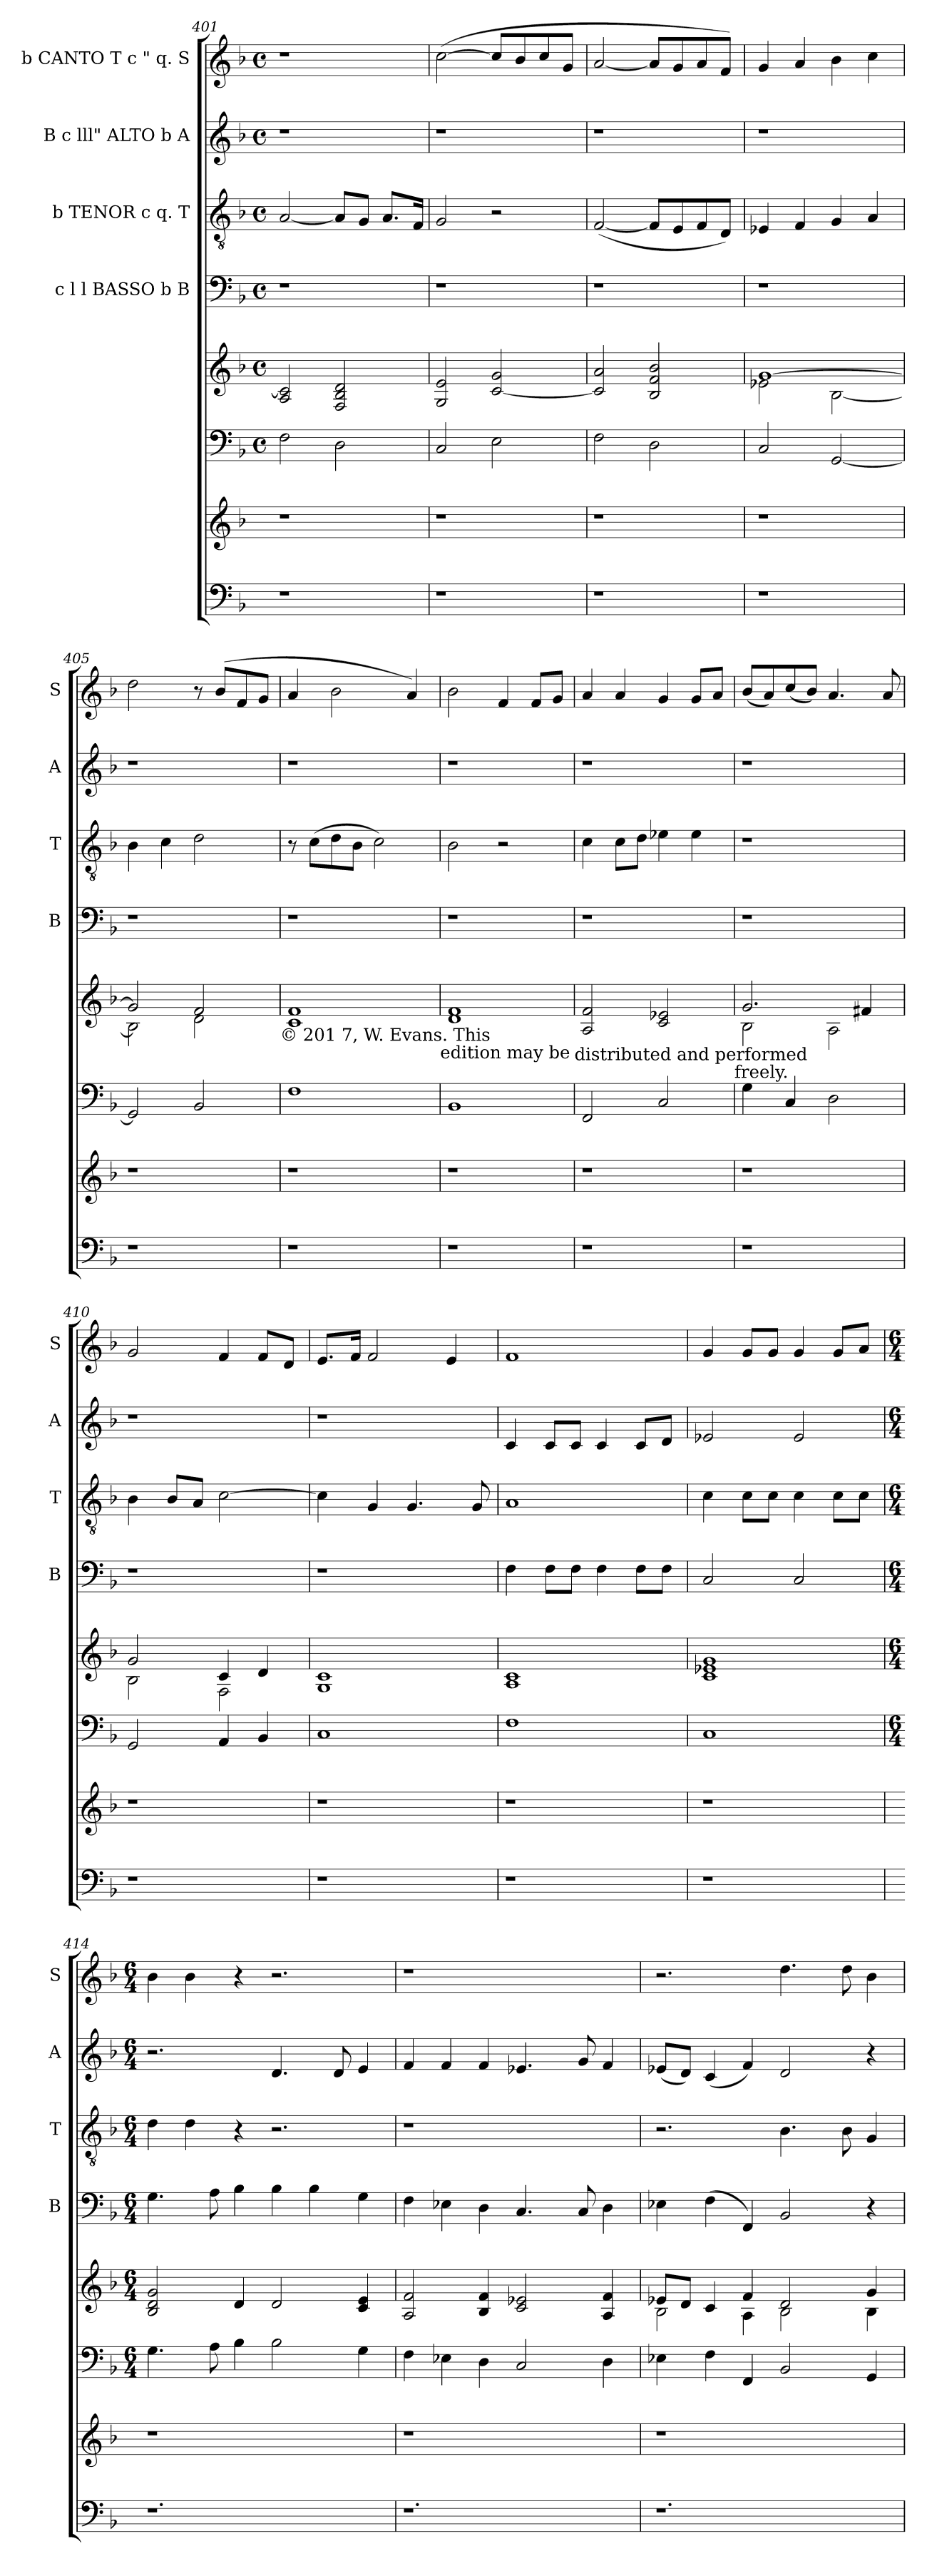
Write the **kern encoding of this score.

**kern	**kern	**kern	**kern	**kern	**kern	**kern	**kern
*part7	*part7	*part6	*part5	*part4	*part3	*part2	*part1
*staff8	*staff7	*staff6	*staff5	*staff4	*staff3	*staff2	*staff1
*	*	*	*	*I"c l l BASSO b B	*I"b TENOR c q. T	*I"B c lll" ALTO b A	*I"b CANTO T c " q. S
*	*	*	*	*I'B	*I'T	*I'A	*I'S
*clefF4	*clefG2	*clefF4	*clefG2	*clefF4	*clefGv2	*clefG2	*clefG2
*k[b-]	*k[b-]	*k[b-]	*k[b-]	*k[b-]	*k[b-]	*k[b-]	*k[b-]
*F:	*F:	*F:	*F:	*F:	*F:	*F:	*F:
*	*	*M4/4	*M4/4	*M4/4	*M4/4	*M4/4	*M4/4
*	*	*met(c)	*met(c)	*met(c)	*met(c)	*met(c)	*met(c)
=401	=401	=401	=401	=401	=401	=401	=401
1r	1r	2F\	2A/ 2c/]	1r	[<2A/	1r	1r
.	.	2D\	2F/ 2B-/ 2d/	.	8A/L]	.	.
.	.	.	.	.	8G/J	.	.
.	.	.	.	.	8.A/L	.	.
.	.	.	.	.	16F/Jk	.	.
=402	=402	=402	=402	=402	=402	=402	=402
1r	1r	2C/	2G/ 2e/	1r	2G/	1r	(>[>2cc\
.	.	2E\	[<2c/ 2g/	.	2r	.	8cc/L]
.	.	.	.	.	.	.	8b-/
.	.	.	.	.	.	.	8cc/
.	.	.	.	.	.	.	8g/J
=403	=403	=403	=403	=403	=403	=403	=403
1r	1r	2F\	2c/] 2a/	1r	([<2F/	1r	[<2a/
.	.	2D\	2B-/ 2f/ 2b-/	.	8F/L]	.	8a/L]
.	.	.	.	.	8E/	.	8g/
.	.	.	.	.	8F/	.	8a/
.	.	.	.	.	8D/J)	.	8f/J)
!!LO:LB:g=z
=404	=404	=404	=404	=404	=404	=404	=404
*	*	*	*^	*	*	*	*
1r	1r	2C/	[>1g	2e-X\	1r	4E-X/	1r	4g/
.	.	.	.	.	.	4F/	.	4a/
.	.	[<2GG/	.	[<2B-\	.	4G/	.	4b-\
.	.	.	.	.	.	4A/	.	4cc\
=405	=405	=405	=405	=405	=405	=405	=405	=405
1r	1r	2GG/]	2g/]	2B-\]	1r	4B-\	1r	2dd\
.	.	.	.	.	.	4c\	.	.
.	.	2BB-/	2f/	2d\	.	2d\	.	8r
.	.	.	.	.	.	.	.	(>8b-/L
.	.	.	.	.	.	.	.	8f/
.	.	.	.	.	.	.	.	8g/J
*	*	*	*v	*v	*	*	*	*
!	!	!	!LO:TX:b:t=© 201 7, W. Evans. This	!	!	!	!
=406	=406	=406	=406	=406	=406	=406	=406
1r	1r	1F	1c 1f	1r	8r	1r	4a/
.	.	.	.	.	(>8c\L	.	.
.	.	.	.	.	8d\	.	2b-\
.	.	.	.	.	8B-\J	.	.
.	.	.	.	.	2c\)	.	.
.	.	.	.	.	.	.	4a/)
!	!	!	!LO:TX:b:t=edition may be	!	!	!	!
=407	=407	=407	=407	=407	=407	=407	=407
1r	1r	1BB-	1d 1f	1r	2B-\	1r	2b-\
.	.	.	.	.	2r	.	4f/
.	.	.	.	.	.	.	8f/L
.	.	.	.	.	.	.	8g/J
!	!	!	!LO:TX:b:t=distributed and performed	!	!	!	!
=408	=408	=408	=408	=408	=408	=408	=408
1r	1r	2FF/	2A/ 2f/	1r	4c\	1r	4a/
.	.	.	.	.	8c\L	.	4a/
.	.	.	.	.	8d\J	.	.
.	.	2C/	2c/ 2e-X/	.	4e-X\	.	4g/
.	.	.	.	.	4e-\	.	8g/L
.	.	.	.	.	.	.	8a/J
!	!	!	!LO:TX:b:t=freely.	!	!	!	!
!!LO:PB:g=z
=409	=409	=409	=409	=409	=409	=409	=409
*	*	*	*^	*	*	*	*
1r	1r	4G\	2.g/	2B-\	1r	1r	1r	(<8b-/L
.	.	.	.	.	.	.	.	8a/)
.	.	4C/	.	.	.	.	.	(<8cc/
.	.	.	.	.	.	.	.	8b-/J)
.	.	2D\	.	2A\	.	.	.	4.a/
.	.	.	4f#X/	.	.	.	.	.
.	.	.	.	.	.	.	.	8a/
=410	=410	=410	=410	=410	=410	=410	=410	=410
1r	1r	2GG/	2g/	2B-\	1r	4B-\	1r	2g/
.	.	.	.	.	.	8B-/L	.	.
.	.	.	.	.	.	8A/J	.	.
.	.	4AA/	4c/	2F\	.	[>2c\	.	4f/
.	.	4BB-/	4d/	.	.	.	.	8f/L
.	.	.	.	.	.	.	.	8d/J
*	*	*	*v	*v	*	*	*	*
=411	=411	=411	=411	=411	=411	=411	=411
1r	1r	1C	1G 1c	1r	4c\]	1r	8.e/L
.	.	.	.	.	.	.	16f/Jk
.	.	.	.	.	4G/	.	2f/
.	.	.	.	.	4.G/	.	.
.	.	.	.	.	.	.	4e/
.	.	.	.	.	8G/	.	.
=412	=412	=412	=412	=412	=412	=412	=412
1r	1r	1F	1A 1c	4F\	1A	4c/	1f
.	.	.	.	8F\L	.	8c/L	.
.	.	.	.	8F\J	.	8c/J	.
.	.	.	.	4F\	.	4c/	.
.	.	.	.	8F\L	.	8c/L	.
.	.	.	.	8F\J	.	8d/J	.
=413	=413	=413	=413	=413	=413	=413	=413
1r	1r	1C	1c 1e-X 1g	2C/	4c\	2e-X/	4g/
.	.	.	.	.	8c\L	.	8g/L
.	.	.	.	.	8c\J	.	8g/J
.	.	.	.	2C/	4c\	2e-/	4g/
.	.	.	.	.	8c\L	.	8g/L
.	.	.	.	.	8c\J	.	8a/J
!!LO:LB:g=z
=414	=414	=414	=414	=414	=414	=414	=414
*	*	*M6/4	*M6/4	*M6/4	*M6/4	*M6/4	*M6/4
1.r	1r	4.G\	2B-/ 2d/ 2g/	4.G\	4d\	2.r	4b-\
.	.	.	.	.	4d\	.	4b-\
.	.	8A\	.	8A\	.	.	.
.	.	4B-\	4d/	4B-\	4r	.	4r
.	.	2B-\	2d/	4B-\	2.r	4.d/	2.r
.	2ryy	.	.	4B-\	.	.	.
.	.	.	.	.	.	8d/	.
.	.	4G\	4c/ 4e/	4G\	.	4e/	.
=415	=415	=415	=415	=415	=415	=415	=415
!	!	!	!	!	!LO:N:vis=1	!	!LO:N:vis=1
1.r	1r	4F\	2A/ 2f/	4F\	1.r	4f/	1.r
.	.	4E-X\	.	4E-X\	.	4f/	.
.	.	4D\	4B-/ 4f/	4D\	.	4f/	.
.	.	2C/	2c/ 2e-X/	4.C/	.	4.e-X/	.
.	2ryy	.	.	.	.	.	.
.	.	.	.	8C/	.	8g/	.
.	.	4D\	4A/ 4f/	4D\	.	4f/	.
=416	=416	=416	=416	=416	=416	=416	=416
*	*	*	*^	*	*	*	*
1.r	1r	4E-X\	8e-X/L	2B-\	4E-X\	2.r	(<8e-X/L	2.r
.	.	.	8d/J	.	.	.	8d/J)	.
.	.	4F\	4c/	.	(>4F\	.	(<4c/	.
.	.	4FF/	4f/	4A\	4FF/)	.	4f/)	.
.	.	2BB-/	2d/	2B-\	2BB-/	4.B-\	2d/	4.dd\
.	2ryy	.	.	.	.	.	.	.
.	.	.	.	.	.	8B-\	.	8dd\
.	.	4GG/	4g/	4B-\	4r	4G/	4r	4b-\
*	*	*	*v	*v	*	*	*	*
=	=	=	=	=	=	=	=
*-	*-	*-	*-	*-	*-	*-	*-
